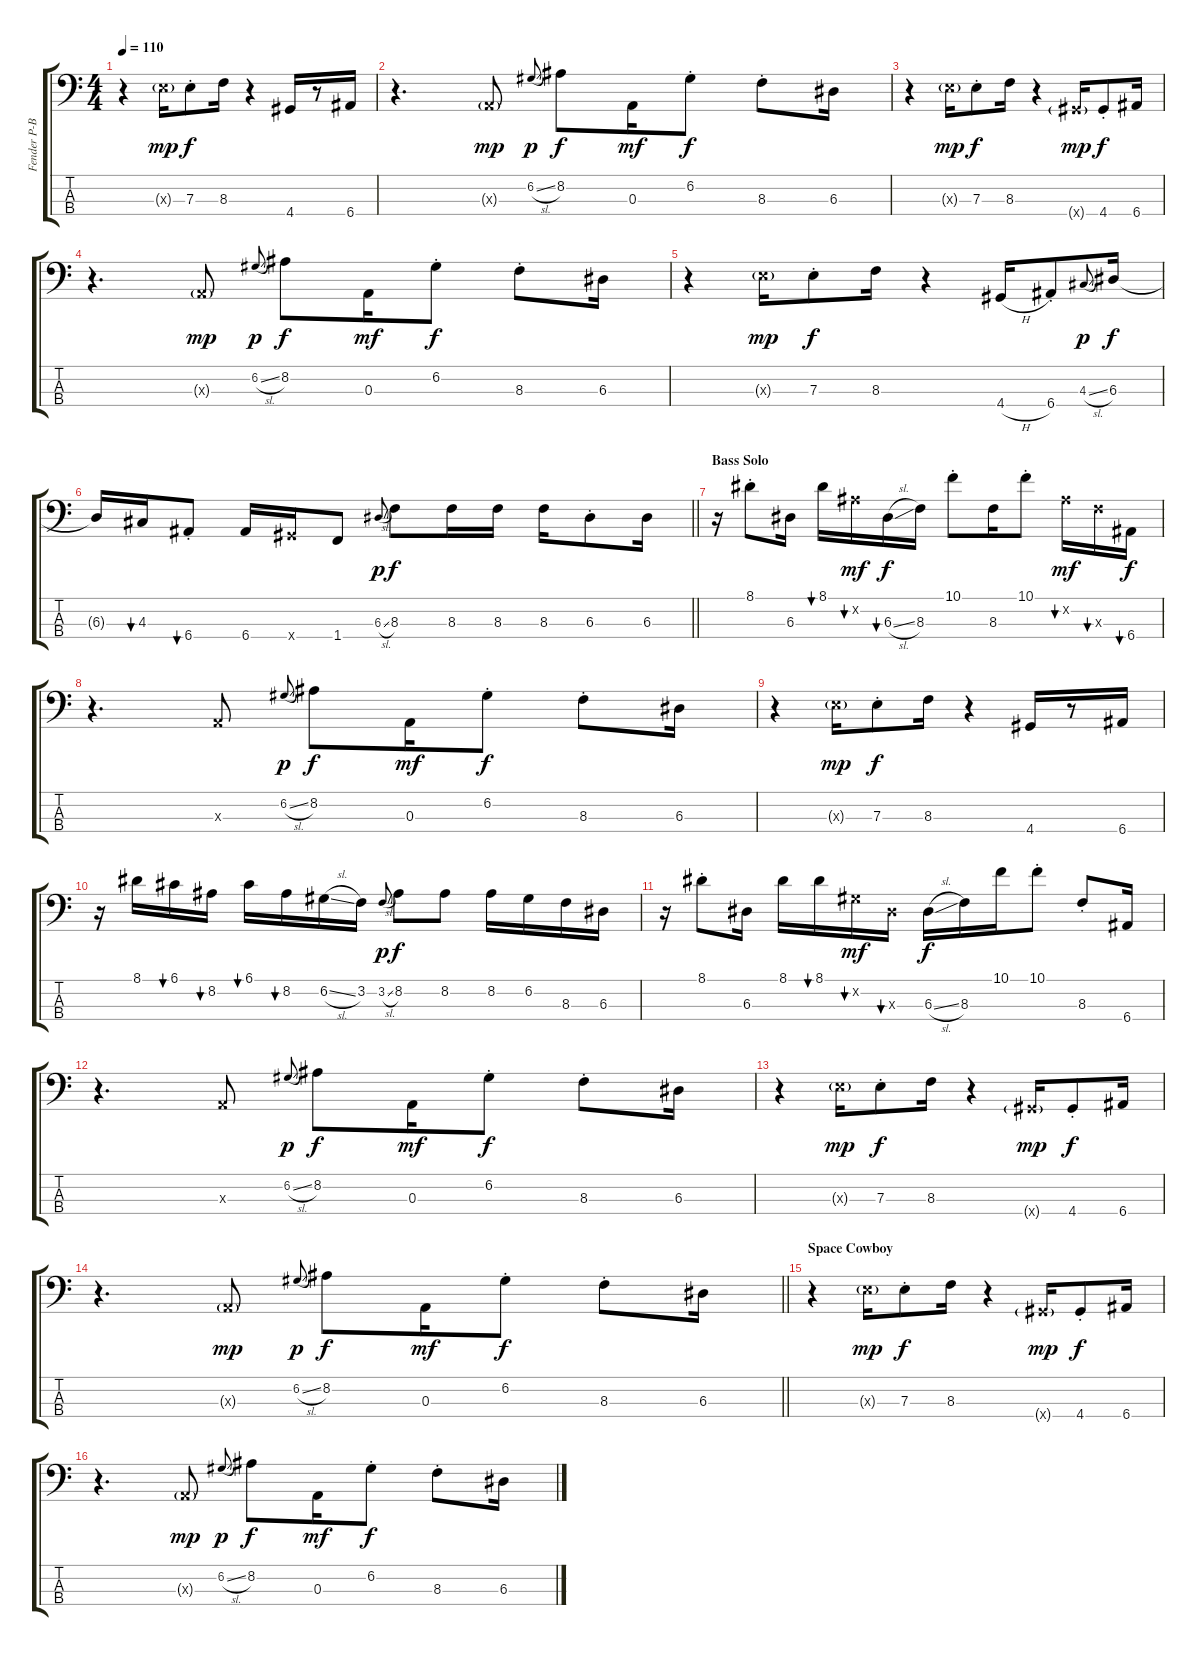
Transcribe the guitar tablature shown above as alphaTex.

\track ("Fender P-Bass (Stuart Zender)" "Fender P-B") {instrument electricbassfinger}
\staff {score tabs}
\tuning (G2 D2 A1 E1) {hide}
\ts (4 4)
\tempo 110
\clef f4
\ks c
r.4{dy f} 7.3{g x}.16{dy mp} 7.3{st}.8{dy f} 8.3.16 r.4 4.4.16 r.8 6.4.16 |
r.4{d} 0.3{g x}.8{dy mp} 6.2{sl}.8{gr onbeat dy p} 8.2.8{dy f} 0.3.16{dy mf} 6.2{st}.8{dy f} 8.3{st}.8 6.3.16 |
r.4 7.3{g x}.16{dy mp} 7.3{st}.8{dy f} 8.3.16 r.4 4.4{g x}.16{dy mp} 4.4{st}.8{dy f} 6.4.16 |
r.4{d} 0.3{g x}.8{dy mp} 6.2{sl}.8{gr onbeat dy p} 8.2.8{dy f} 0.3.16{dy mf} 6.2{st}.8{dy f} 8.3{st}.8 6.3.16 |
r.4 7.3{g x}.16{dy mp} 7.3{st}.8{dy f} 8.3.16 r.4 4.4{h}.16 6.4{st}.8 4.3{sl}.8{gr onbeat dy p} 6.3.16{dy f} |
\barLineRight lightlight
6.3{t}.16 4.3.16{bu 30} 6.4{st}.8{bu 30} 6.4.16 4.4{x}.16 1.4.8 6.3{sl}.8{gr onbeat dy p} 8.3.8{dy f} 8.3.16 8.3.16 8.3.16 6.3{st}.8 6.3.16 |
\section ("" "Bass Solo")
r.16 8.1{st}.8 6.3.16 8.1.16{bu 480} 8.2{x}.16{bu 30 dy mf} 6.3{sl}.16{bu 30 dy f} 8.3.16 10.1{st}.8 8.3.16 10.1{st}.8 8.2{x}.16{bu 30 dy mf} 8.3{x}.16{bu 30} 6.4.16{bu 30 dy f} |
r.4{d} 0.3{x}.8 6.2{sl}.8{gr onbeat dy p} 8.2.8{dy f} 0.3.16{dy mf} 6.2{st}.8{dy f} 8.3{st}.8 6.3.16 |
r.4 7.3{g x}.16{dy mp} 7.3{st}.8{dy f} 8.3.16 r.4 4.4.16 r.8 6.4.16 |
r.16 8.1.16 6.1.16{bu 480} 8.2.16{bu 480} 6.1.16{bu 480} 8.2.16{bu 480} 6.2{sl}.16 3.2.16 3.2{sl}.8{gr onbeat dy p} 8.2.8{dy f} 8.2.8 8.2.16 6.2.16 8.3.16 6.3.16 |
r.16 8.1{st}.8 6.3.16 8.1.16 8.1.16{bu 30} 6.2{x}.16{bu 30 dy mf} 6.3{x}.16{bu 30} 6.3{sl}.16{dy f} 8.3.16 10.1.16 10.1{st}.8 8.3{st}.8 6.4.16 |
r.4{d} 0.3{x}.8 6.2{sl}.8{gr onbeat dy p} 8.2.8{dy f} 0.3.16{dy mf} 6.2{st}.8{dy f} 8.3{st}.8 6.3.16 |
r.4 7.3{g x}.16{dy mp} 7.3{st}.8{dy f} 8.3.16 r.4 4.4{g x}.16{dy mp} 4.4{st}.8{dy f} 6.4.16 |
\barLineRight lightlight
r.4{d} 0.3{g x}.8{dy mp} 6.2{sl}.8{gr onbeat dy p} 8.2.8{dy f} 0.3.16{dy mf} 6.2{st}.8{dy f} 8.3{st}.8 6.3.16 |
\section ("" "Space Cowboy")
r.4 7.3{g x}.16{dy mp} 7.3{st}.8{dy f} 8.3.16 r.4 4.4{g x}.16{dy mp} 4.4{st}.8{dy f} 6.4.16 |
r.4{d} 0.3{g x}.8{dy mp} 6.2{sl}.8{gr onbeat dy p} 8.2.8{dy f} 0.3.16{dy mf} 6.2{st}.8{dy f} 8.3{st}.8 6.3.16
